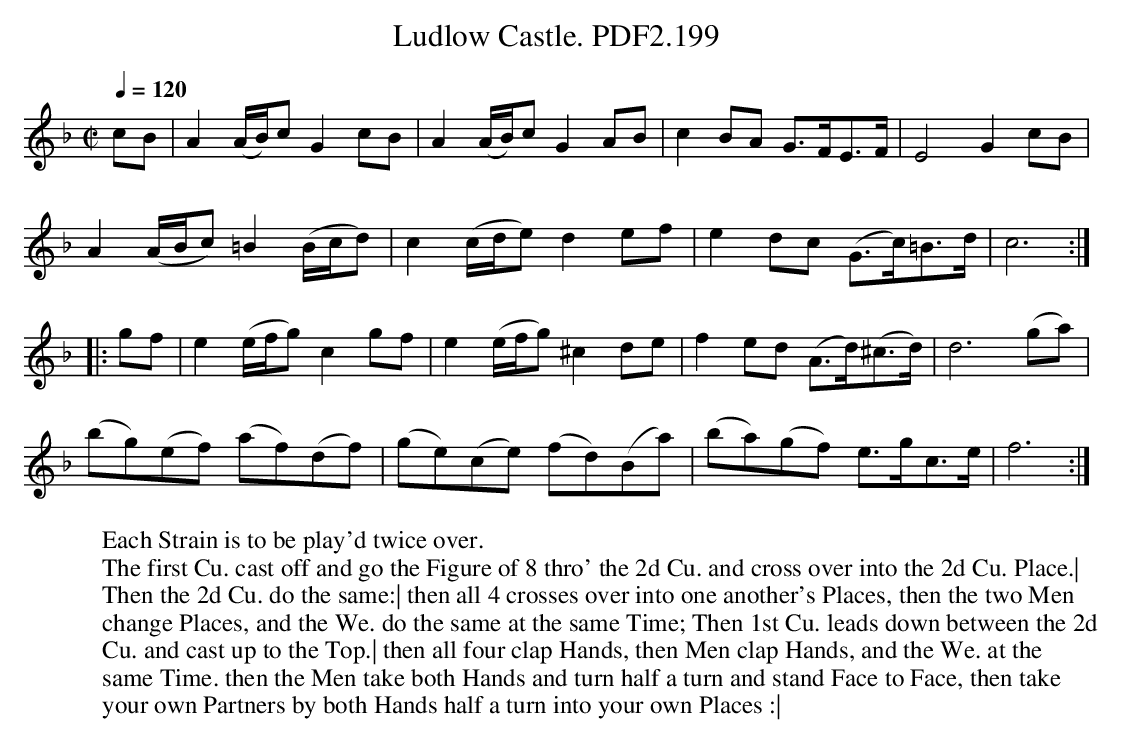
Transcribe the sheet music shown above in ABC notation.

X:1
T:Ludlow Castle. PDF2.199
M:C|
L:1/8
Q:1/4=120
K:F
cB|A2(A/B/)cG2cB|A2(A/B/)cG2AB|c2BA G>FE>F|E4G2cB|
A2(A/B/c) =B2(B/c/d)|c2(c/d/e)d2ef|e2dc (G>c)=B>d|c6:|
|:gf|e2(e/f/g)c2gf|e2(e/f/g)^c2de|f2ed (A>d)(^c>d)|d6(ga)|
(bg)(ef) (af)(df)|(ge)(ce) (fd)(Ba)|(ba)(gf) e>gc>e|f6:|
W:Each Strain is to be play'd twice over.
W:The first Cu. cast off and go the Figure of 8 thro' the 2d Cu. and cross over into the 2d Cu. Place.|
W:Then the 2d Cu. do the same:| then all 4 crosses over into one another's Places, then the two Men
W:change Places, and the We. do the same at the same Time; Then 1st Cu. leads down between the 2d
W:Cu. and cast up to the Top.| then all four clap Hands, then Men clap Hands, and the We. at the
W:same Time. then the Men take both Hands and turn half a turn and stand Face to Face, then take
W:your own Partners by both Hands half a turn into your own Places :|
